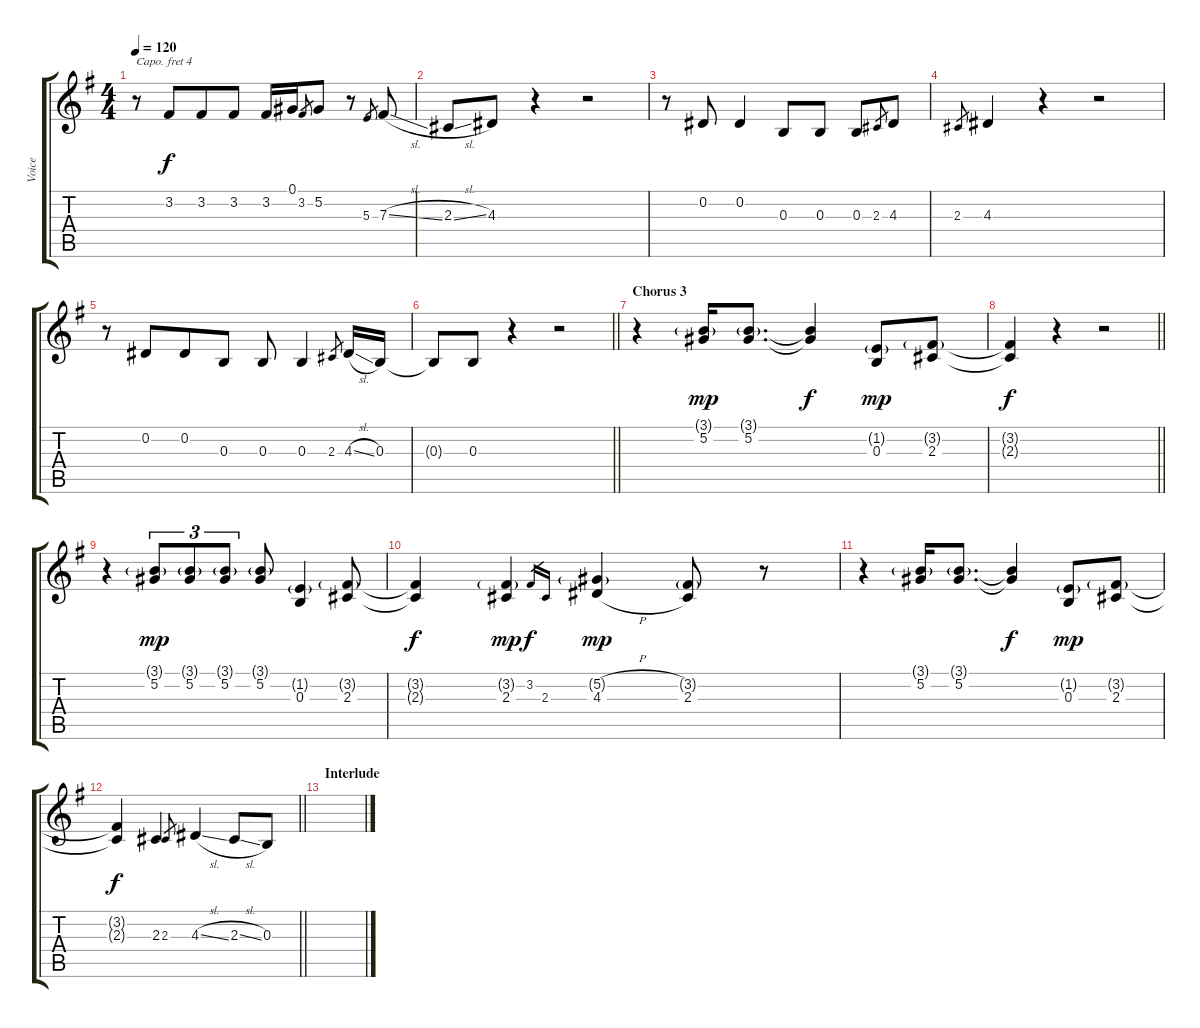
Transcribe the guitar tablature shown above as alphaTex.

\track ("Voice" "Voice") {instrument tenorsax}
\staff {score tabs}
\capo 4
\tuning (E4 B3 G3 D3 A2 E2) {hide}
\ts (4 4)
\tempo 120
\clef g2
\ks g
r.8{dy f} 3.2.8{beam merge} 3.2.8 3.2.8 3.2.16 0.1.16 3.2.8{gr} 5.2.8 r.8 5.3.8{gr} 7.3{sl}.8 |
2.3{sl}.8 4.3.8 r.4 r.2 |
r.8 0.2.8 0.2.4 0.3.8 0.3.8 0.3.8 2.3.8{gr} 4.3.8 |
2.3.8{gr} 4.3.4 r.4 r.2 |
r.8 0.2.8{beam merge} 0.2.8 0.3.8 0.3.8 0.3.4 2.3.8{gr} 4.3{sl}.16 0.3.16 |
\barLineRight lightlight
0.3{t}.8 0.3.8 r.4 r.2 |
\section ("" "Chorus 3")
r.4 (3.1{g} 5.2).16{dy mp} (3.1{g} 5.2).8{d} (3.1{t} 5.2{t}).4{dy f} (1.2{g} 0.3).8{dy mp} (3.2{g} 2.3).8 |
\barLineRight lightlight
(3.2{t} 2.3{t}).4{dy f} r.4 r.2 |
r.4 (3.1{g} 5.2).8{tu (3 2) dy mp} (3.1{g} 5.2).8{tu (3 2)} (3.1{g} 5.2).8{tu (3 2)} (3.1{g} 5.2).8 (1.2{g} 0.3).4 (3.2{g} 2.3).8 |
(3.2{t} 2.3{t}).4{dy f} (3.2{g} 2.3).4{dy mp} 3.2.16{gr dy f} 2.3.16{gr} (5.2{h g} 4.3{h}).4{dy mp} (3.2{g} 2.3).8 r.8 |
r.4 (3.1{g} 5.2).16 (3.1{g} 5.2).8{d} (3.1{t} 5.2{t}).4{dy f} (1.2{g} 0.3).8{dy mp} (3.2{g} 2.3).8 |
\barLineRight lightlight
(3.2{t} 2.3{t}).4{dy f} 2.3.4 2.3.8{gr} 4.3{sl}.4 2.3{sl}.8 0.3.8 |
\section ("" "Interlude")
